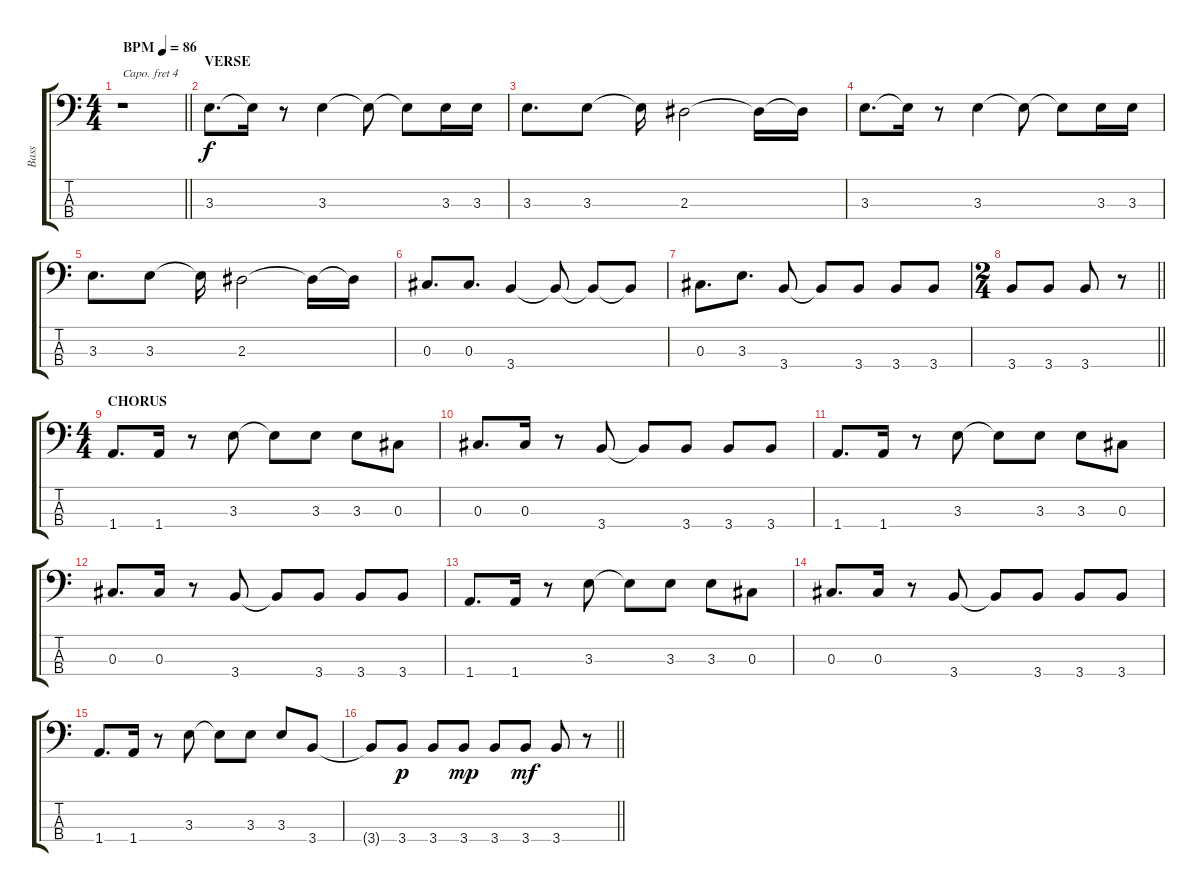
\track ("Bass" "Bass") {instrument acousticbass}
\staff {score tabs}
\capo 4
\tuning (G2 D2 A1 E1) {hide}
\ts (4 4)
\tempo (86 "BPM")
\clef f4
\barLineRight lightlight
\ks c
r.1{dy f instrument acousticbass} |
\section ("" "VERSE")
3.3.8{d} 3.3{t}.16 r.8 3.3.4 3.3{t}.8 3.3{t}.8 3.3.16 3.3.16 |
3.3.8{d} 3.3.8 3.3{t}.16 2.3.2 2.3{t}.16 2.3{t}.16 |
3.3.8{d} 3.3{t}.16 r.8 3.3.4 3.3{t}.8 3.3{t}.8 3.3.16 3.3.16 |
3.3.8{d} 3.3.8 3.3{t}.16 2.3.2 2.3{t}.16 2.3{t}.16 |
0.3.8{d} 0.3.8{d} 3.4.4 3.4{t}.8 3.4{t}.8 3.4{t}.8 |
0.3.8{d} 3.3.8{d} 3.4.8 3.4{t}.8 3.4.8 3.4.8 3.4.8 |
\ts (2 4)
\barLineRight lightlight
3.4.8 3.4.8 3.4.8 r.8 |
\ts (4 4)
\section ("" "CHORUS")
1.4.8{d} 1.4.16 r.8 3.3.8 3.3{t}.8 3.3.8 3.3.8 0.3.8 |
0.3.8{d} 0.3.16 r.8 3.4.8 3.4{t}.8 3.4.8 3.4.8 3.4.8 |
1.4.8{d} 1.4.16 r.8 3.3.8 3.3{t}.8 3.3.8 3.3.8 0.3.8 |
0.3.8{d} 0.3.16 r.8 3.4.8 3.4{t}.8 3.4.8 3.4.8 3.4.8 |
1.4.8{d} 1.4.16 r.8 3.3.8 3.3{t}.8 3.3.8 3.3.8 0.3.8 |
0.3.8{d} 0.3.16 r.8 3.4.8 3.4{t}.8 3.4.8 3.4.8 3.4.8 |
1.4.8{d} 1.4.16 r.8 3.3.8 3.3{t}.8 3.3.8 3.3.8 3.4.8 |
\barLineRight lightlight
3.4{t}.8 3.4.8{dy p} 3.4.8 3.4.8{dy mp} 3.4.8 3.4.8{dy mf} 3.4.8 r.8
